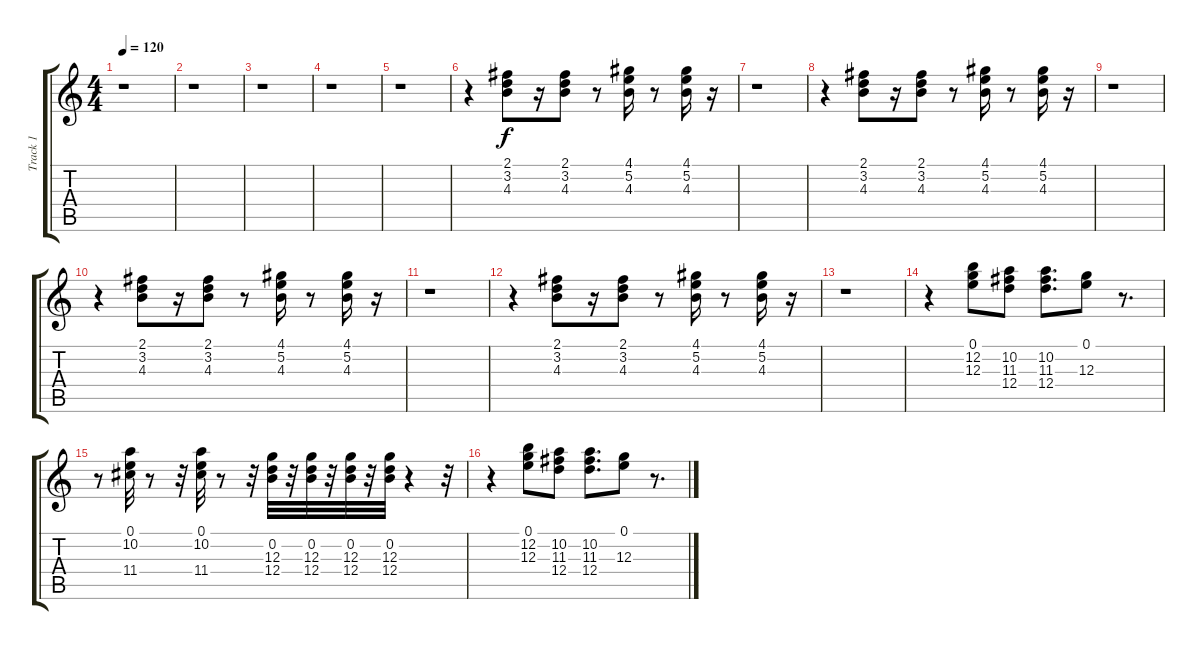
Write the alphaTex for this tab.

\track ("Track 1" "Track 1") {instrument electricguitarjazz}
\staff {score tabs}
\tuning (E4 B3 G3 D3 A2 E2) {hide}
\ts (4 4)
\tempo 120
\clef g2
\ks c
r.1{dy f} |
r.1 |
r.1 |
r.1 |
r.1 |
r.4 (2.1 3.2 4.3).8 r.16 (2.1 3.2 4.3).8 r.8 (4.1 5.2 4.3).16 r.8 (4.1 5.2 4.3).16 r.16 |
r.1 |
r.4 (2.1 3.2 4.3).8 r.16 (2.1 3.2 4.3).8 r.8 (4.1 5.2 4.3).16 r.8 (4.1 5.2 4.3).16 r.16 |
r.1 |
r.4 (2.1 3.2 4.3).8 r.16 (2.1 3.2 4.3).8 r.8 (4.1 5.2 4.3).16 r.8 (4.1 5.2 4.3).16 r.16 |
r.1 |
r.4 (2.1 3.2 4.3).8 r.16 (2.1 3.2 4.3).8 r.8 (4.1 5.2 4.3).16 r.8 (4.1 5.2 4.3).16 r.16 |
r.1 |
r.4 (0.1 12.2 12.3).8 (10.2 11.3 12.4).8 (10.2 11.3 12.4).8{d} (0.1 12.3).8 r.8{d} |
r.8 (0.1 10.2 11.4).32 r.8 r.32 (0.1 10.2 11.4).32 r.8 r.32 (0.2 12.3 12.4).32 r.32 (0.2 12.3 12.4).32 r.32 (0.2 12.3 12.4).32 r.32 (0.2 12.3 12.4).32 r.4 r.32 |
r.4 (0.1 12.2 12.3).8 (10.2 11.3 12.4).8 (10.2 11.3 12.4).8{d} (0.1 12.3).8 r.8{d}
